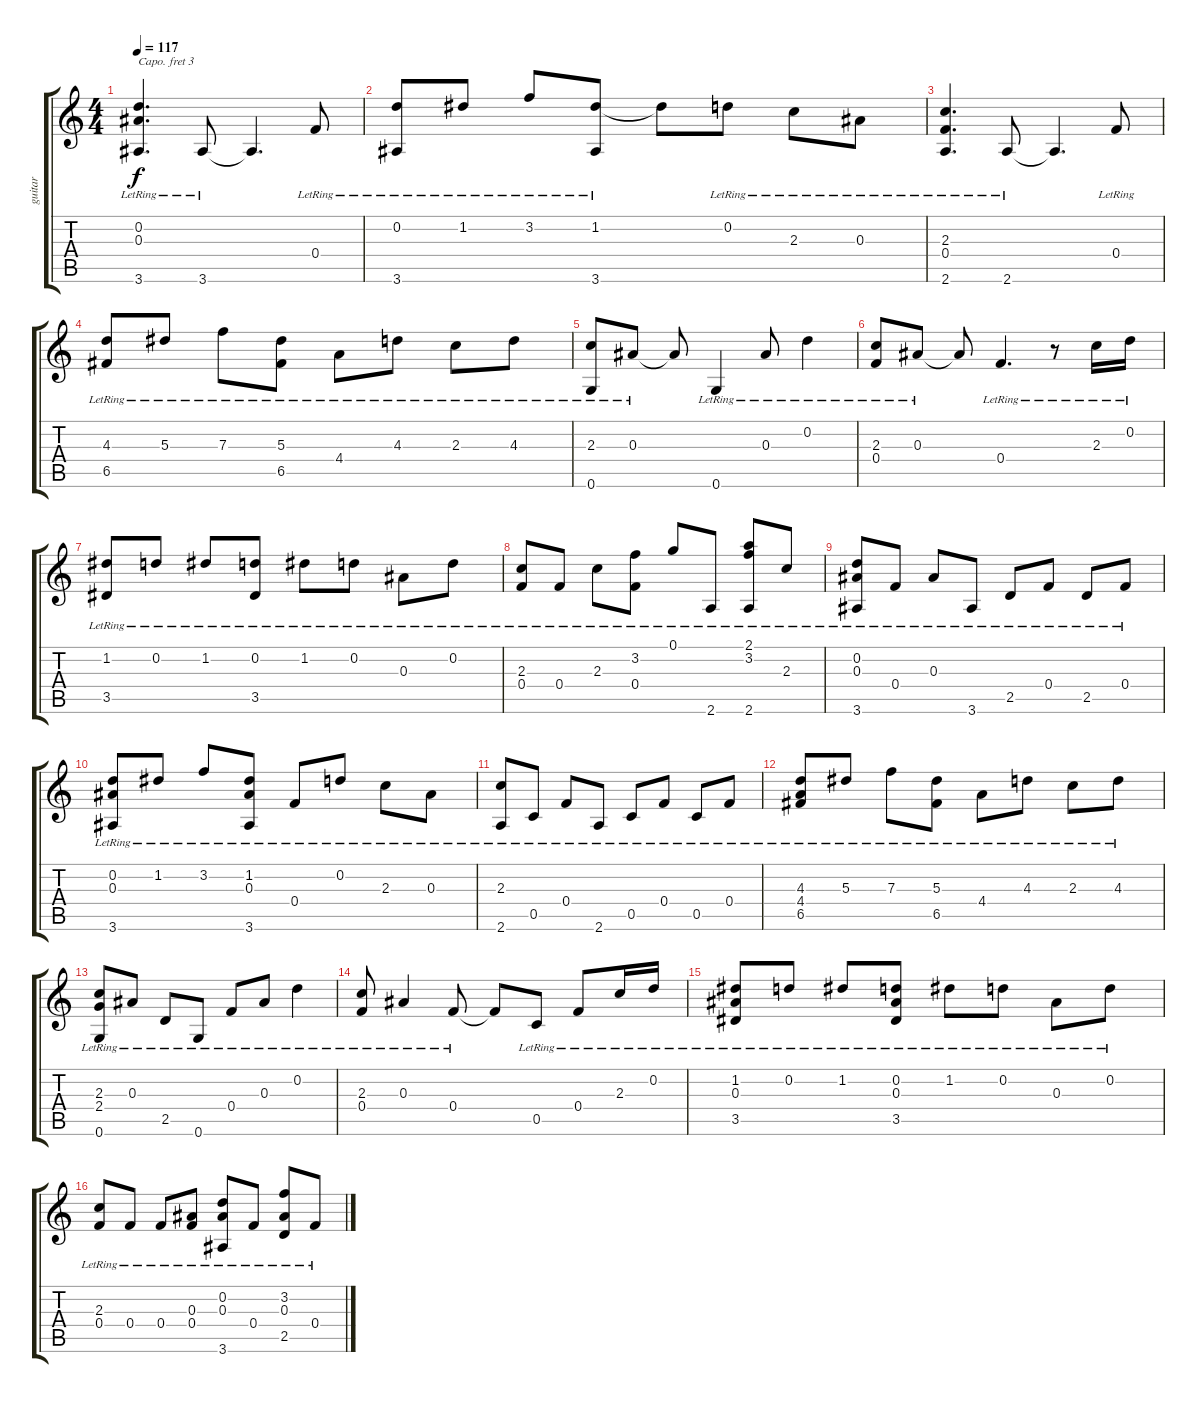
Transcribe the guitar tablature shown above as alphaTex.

\track ("guitar" "guitar") {instrument acousticguitarnylon}
\staff {score tabs}
\capo 3
\tuning (E4 B3 G3 D3 A2 E2) {hide}
\ts (4 4)
\tempo 117
\clef g2
\ks c
(0.2{lr} 0.3{lr} 3.6{lr}).4{d dy f} 3.6{lr}.8 3.6{t}.4{d} 0.4{lr}.8 |
(0.2{lr} 3.6{lr}).8 1.2{lr}.8 3.2{lr}.8 (1.2{lr} 3.6{lr}).8 1.2{t}.8 0.2{lr}.8 2.3{lr}.8 0.3{lr}.8 |
(2.3{lr} 0.4{lr} 2.6{lr}).4{d} 2.6{lr}.8 2.6{t}.4{d} 0.4{lr}.8 |
(4.3{lr} 6.5{lr}).8 5.3{lr}.8 7.3{lr}.8 (5.3{lr} 6.5{lr}).8 4.4{lr}.8 4.3{lr}.8 2.3{lr}.8 4.3{lr}.8 |
(2.3{lr} 0.6{lr}).8 0.3{lr}.8 0.3{t}.8 0.6{lr}.4 0.3{lr}.8 0.2{lr}.4 |
(2.3{lr} 0.4{lr}).8 0.3{lr}.8 0.3{t}.8 0.4{lr}.4{d} r.8 2.3{lr}.16 0.2{lr}.16 |
(1.2{lr} 3.5{lr}).8 0.2{lr}.8 1.2{lr}.8 (0.2{lr} 3.5{lr}).8 1.2{lr}.8 0.2{lr}.8 0.3{lr}.8 0.2{lr}.8 |
(2.3{lr} 0.4{lr}).8 0.4{lr}.8 2.3{lr}.8 (3.2{lr} 0.4{lr}).8 0.1{lr}.8 2.6{lr}.8 (2.1{lr} 3.2{lr} 2.6{lr}).8 2.3{lr}.8 |
(0.2{lr} 0.3{lr} 3.6{lr}).8 0.4{lr}.8 0.3{lr}.8 3.6{lr}.8 2.5{lr}.8 0.4{lr}.8 2.5{lr}.8 0.4{lr}.8 |
(0.2{lr} 0.3{lr} 3.6{lr}).8 1.2{lr}.8 3.2{lr}.8 (1.2{lr} 0.3{lr} 3.6{lr}).8 0.4{lr}.8 0.2{lr}.8 2.3{lr}.8 0.3{lr}.8 |
(2.3{lr} 2.6{lr}).8 0.5{lr}.8 0.4{lr}.8 2.6{lr}.8 0.5{lr}.8 0.4{lr}.8 0.5{lr}.8 0.4{lr}.8 |
(4.3{lr} 4.4{lr} 6.5{lr}).8 5.3{lr}.8 7.3{lr}.8 (5.3{lr} 6.5{lr}).8 4.4{lr}.8 4.3{lr}.8 2.3{lr}.8 4.3{lr}.8 |
(2.3{lr} 2.4{lr} 0.6{lr}).8 0.3{lr}.8 2.5{lr}.8 0.6{lr}.8 0.4{lr}.8 0.3{lr}.8 0.2{lr}.4 |
(2.3{lr} 0.4{lr}).8 0.3{lr}.4 0.4{lr}.8 0.4{t}.8 0.5{lr}.8 0.4{lr}.8 2.3{lr}.16 0.2{lr}.16 |
(1.2{lr} 0.3{lr} 3.5{lr}).8 0.2{lr}.8 1.2{lr}.8 (0.2{lr} 0.3{lr} 3.5{lr}).8 1.2{lr}.8 0.2{lr}.8 0.3{lr}.8 0.2{lr}.8 |
(2.3{lr} 0.4{lr}).8 0.4{lr}.8 0.4{lr}.8 (0.3{lr} 0.4{lr}).8 (0.2{lr} 0.3{lr} 3.6{lr}).8 0.4{lr}.8 (3.2{lr} 0.3{lr} 2.5{lr}).8 0.4{lr}.8
